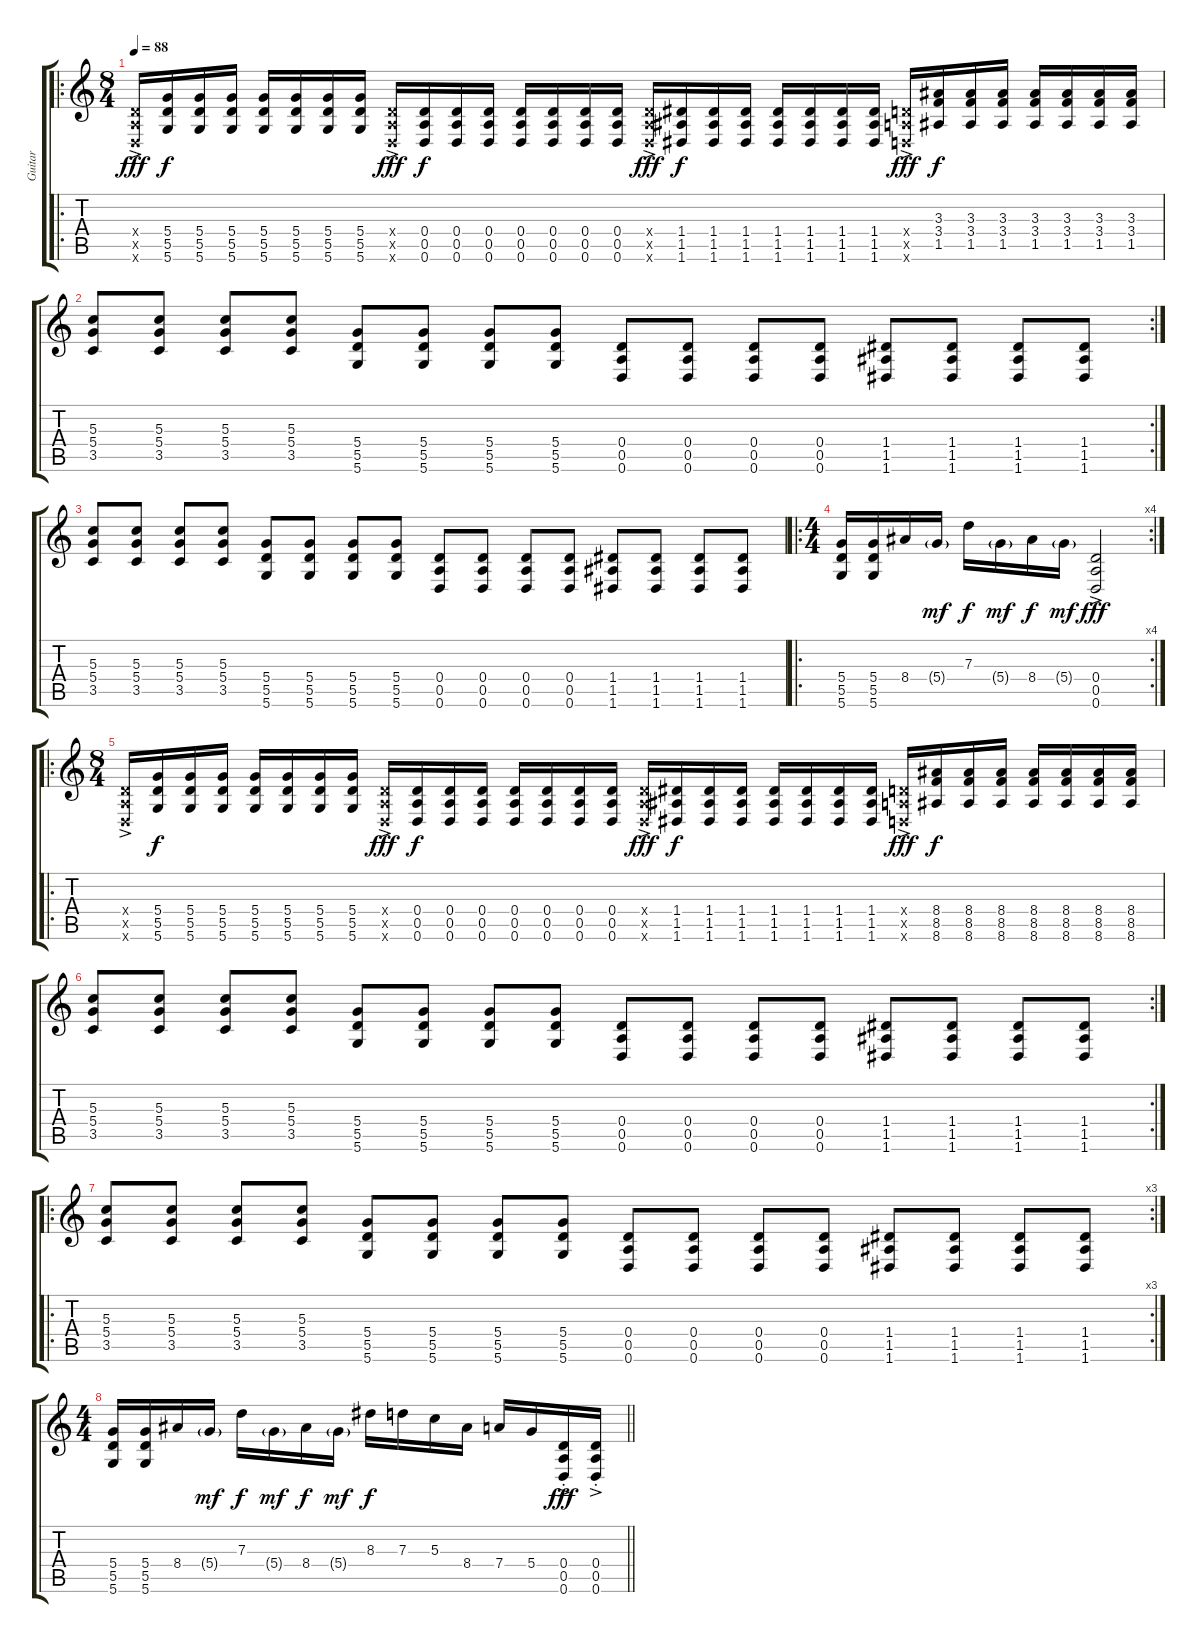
\track ("Guitar" "Guitar") {instrument overdrivenguitar}
\staff {score tabs}
\tuning (E4 B3 G3 D3 A2 D2) {hide}
\ro
\ts (8 4)
\tempo 88
\clef g2
\ks c
(0.4{ac x} 0.5{ac x} 0.6{ac x}).16{dy fff} (5.4 5.5 5.6).16{dy f} (5.4 5.5 5.6).16 (5.4 5.5 5.6).16 (5.4 5.5 5.6).16 (5.4 5.5 5.6).16 (5.4 5.5 5.6).16 (5.4 5.5 5.6).16 (0.4{ac x} 0.5{ac x} 0.6{ac x}).16{dy fff} (0.4 0.5 0.6).16{dy f} (0.4 0.5 0.6).16 (0.4 0.5 0.6).16 (0.4 0.5 0.6).16 (0.4 0.5 0.6).16 (0.4 0.5 0.6).16 (0.4 0.5 0.6).16 (0.4{ac x} 0.5{ac x} 0.6{ac x}).16{dy fff} (1.4 1.5 1.6).16{dy f} (1.4 1.5 1.6).16 (1.4 1.5 1.6).16 (1.4 1.5 1.6).16 (1.4 1.5 1.6).16 (1.4 1.5 1.6).16 (1.4 1.5 1.6).16 (0.4{ac x} 0.5{ac x} 0.6{ac x}).16{dy fff} (3.3 3.4 1.5).16{dy f} (3.3 3.4 1.5).16 (3.3 3.4 1.5).16 (3.3 3.4 1.5).16 (3.3 3.4 1.5).16 (3.3 3.4 1.5).16 (3.3 3.4 1.5).16 |
\rc 2
(5.3 5.4 3.5).8 (5.3 5.4 3.5).8 (5.3 5.4 3.5).8 (5.3 5.4 3.5).8 (5.4 5.5 5.6).8 (5.4 5.5 5.6).8 (5.4 5.5 5.6).8 (5.4 5.5 5.6).8 (0.4 0.5 0.6).8 (0.4 0.5 0.6).8 (0.4 0.5 0.6).8 (0.4 0.5 0.6).8 (1.4 1.5 1.6).8 (1.4 1.5 1.6).8 (1.4 1.5 1.6).8 (1.4 1.5 1.6).8 |
(5.3 5.4 3.5).8 (5.3 5.4 3.5).8 (5.3 5.4 3.5).8 (5.3 5.4 3.5).8 (5.4 5.5 5.6).8 (5.4 5.5 5.6).8 (5.4 5.5 5.6).8 (5.4 5.5 5.6).8 (0.4 0.5 0.6).8 (0.4 0.5 0.6).8 (0.4 0.5 0.6).8 (0.4 0.5 0.6).8 (1.4 1.5 1.6).8 (1.4 1.5 1.6).8 (1.4 1.5 1.6).8 (1.4 1.5 1.6).8 |
\ro
\rc 4
\ts (4 4)
(5.4 5.5 5.6).16 (5.4 5.5 5.6).16 8.4.16 5.4{g}.16{dy mf} 7.3.16{dy f} 5.4{g}.16{dy mf} 8.4.16{dy f} 5.4{g}.16{dy mf} (0.4{ac} 0.5{ac} 0.6{ac}).2{dy fff} |
\ro
\ts (8 4)
(0.4{ac x} 0.5{ac x} 0.6{ac x}).16 (5.4 5.5 5.6).16{dy f} (5.4 5.5 5.6).16 (5.4 5.5 5.6).16 (5.4 5.5 5.6).16 (5.4 5.5 5.6).16 (5.4 5.5 5.6).16 (5.4 5.5 5.6).16 (0.4{ac x} 0.5{ac x} 0.6{ac x}).16{dy fff} (0.4 0.5 0.6).16{dy f} (0.4 0.5 0.6).16 (0.4 0.5 0.6).16 (0.4 0.5 0.6).16 (0.4 0.5 0.6).16 (0.4 0.5 0.6).16 (0.4 0.5 0.6).16 (0.4{ac x} 0.5{ac x} 0.6{ac x}).16{dy fff} (1.4 1.5 1.6).16{dy f} (1.4 1.5 1.6).16 (1.4 1.5 1.6).16 (1.4 1.5 1.6).16 (1.4 1.5 1.6).16 (1.4 1.5 1.6).16 (1.4 1.5 1.6).16 (0.4{ac x} 0.5{ac x} 0.6{ac x}).16{dy fff} (8.4 8.5 8.6).16{dy f} (8.4 8.5 8.6).16 (8.4 8.5 8.6).16 (8.4 8.5 8.6).16 (8.4 8.5 8.6).16 (8.4 8.5 8.6).16 (8.4 8.5 8.6).16 |
\rc 2
(5.3 5.4 3.5).8 (5.3 5.4 3.5).8 (5.3 5.4 3.5).8 (5.3 5.4 3.5).8 (5.4 5.5 5.6).8 (5.4 5.5 5.6).8 (5.4 5.5 5.6).8 (5.4 5.5 5.6).8 (0.4 0.5 0.6).8 (0.4 0.5 0.6).8 (0.4 0.5 0.6).8 (0.4 0.5 0.6).8 (1.4 1.5 1.6).8 (1.4 1.5 1.6).8 (1.4 1.5 1.6).8 (1.4 1.5 1.6).8 |
\ro
\rc 3
(5.3 5.4 3.5).8 (5.3 5.4 3.5).8 (5.3 5.4 3.5).8 (5.3 5.4 3.5).8 (5.4 5.5 5.6).8 (5.4 5.5 5.6).8 (5.4 5.5 5.6).8 (5.4 5.5 5.6).8 (0.4 0.5 0.6).8 (0.4 0.5 0.6).8 (0.4 0.5 0.6).8 (0.4 0.5 0.6).8 (1.4 1.5 1.6).8 (1.4 1.5 1.6).8 (1.4 1.5 1.6).8 (1.4 1.5 1.6).8 |
\ts (4 4)
\barLineRight lightlight
(5.4 5.5 5.6).16 (5.4 5.5 5.6).16 8.4.16 5.4{g}.16{dy mf} 7.3.16{dy f} 5.4{g}.16{dy mf} 8.4.16{dy f} 5.4{g}.16{dy mf} 8.3.16{dy f} 7.3.16 5.3.16 8.4.16 7.4.16 5.4.16 (0.4{ac st} 0.5{ac st} 0.6{ac st}).16{dy fff} (0.4{ac st} 0.5{st} 0.6{ac st}).16
